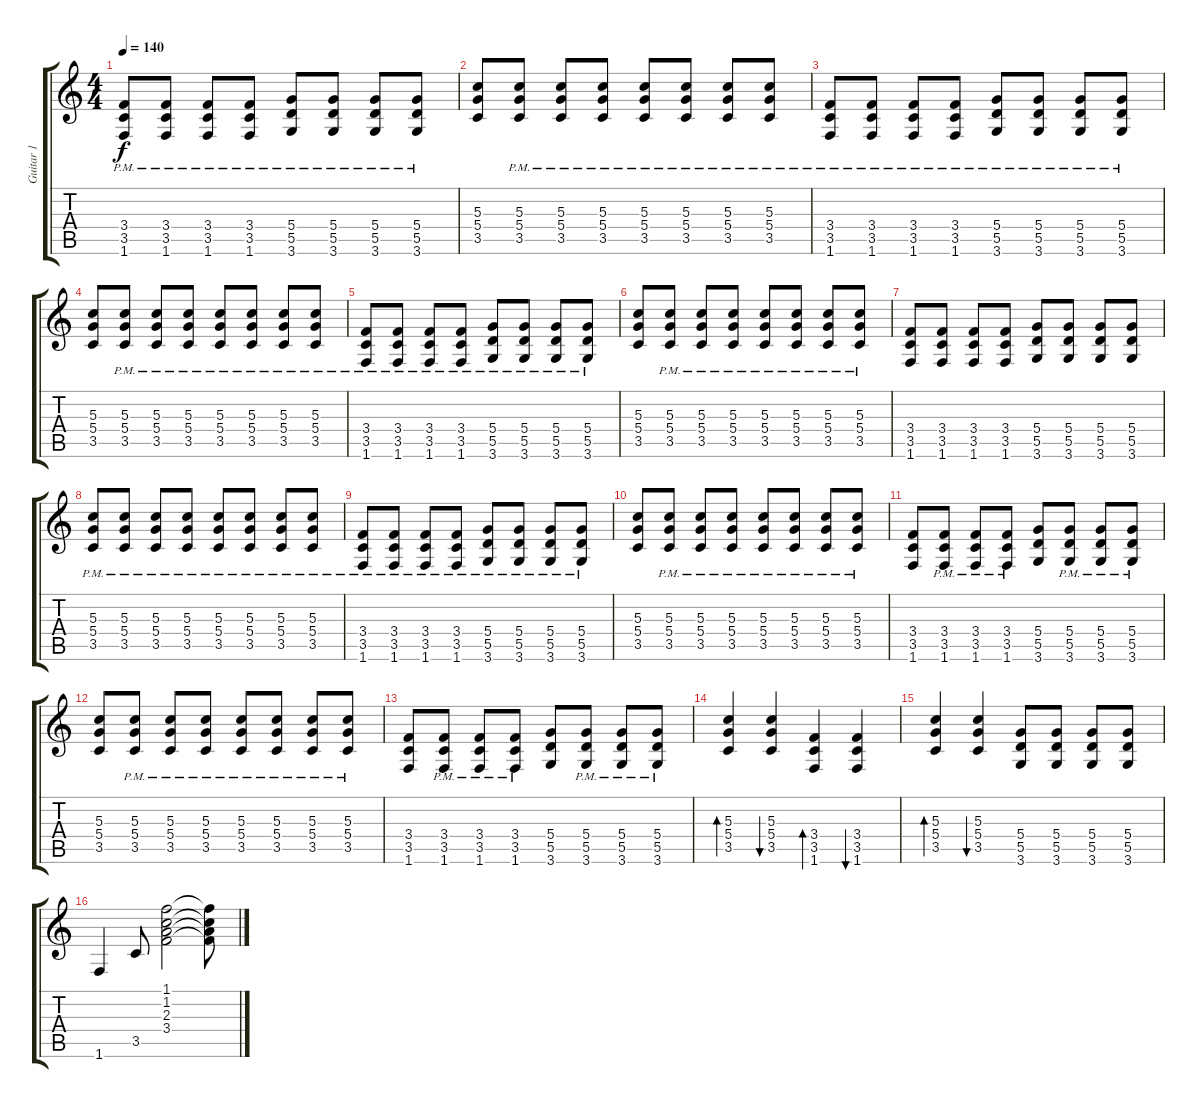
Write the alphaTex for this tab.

\track ("Guitar 1" "Guitar 1") {instrument distortionguitar}
\staff {score tabs}
\tuning (E4 B3 G3 D3 A2 E2) {hide}
\ts (4 4)
\tempo 140
\clef g2
\ks c
(3.4{pm} 3.5{pm} 1.6{pm}).8{dy f} (3.4{pm} 3.5{pm} 1.6{pm}).8 (3.4{pm} 3.5{pm} 1.6{pm}).8 (3.4{pm} 3.5{pm} 1.6{pm}).8 (5.4{pm} 5.5{pm} 3.6{pm}).8 (5.4{pm} 5.5{pm} 3.6{pm}).8 (5.4{pm} 5.5{pm} 3.6{pm}).8 (5.4{pm} 5.5{pm} 3.6{pm}).8 |
(5.3 5.4 3.5).8 (5.3{pm} 5.4{pm} 3.5{pm}).8 (5.3{pm} 5.4{pm} 3.5{pm}).8 (5.3{pm} 5.4{pm} 3.5{pm}).8 (5.3{pm} 5.4{pm} 3.5{pm}).8 (5.3{pm} 5.4{pm} 3.5{pm}).8 (5.3{pm} 5.4{pm} 3.5{pm}).8 (5.3{pm} 5.4{pm} 3.5{pm}).8 |
(3.4{pm} 3.5{pm} 1.6{pm}).8 (3.4{pm} 3.5{pm} 1.6{pm}).8 (3.4{pm} 3.5{pm} 1.6{pm}).8 (3.4{pm} 3.5{pm} 1.6{pm}).8 (5.4{pm} 5.5{pm} 3.6{pm}).8 (5.4{pm} 5.5{pm} 3.6{pm}).8 (5.4{pm} 5.5{pm} 3.6{pm}).8 (5.4{pm} 5.5{pm} 3.6{pm}).8 |
(5.3 5.4 3.5).8 (5.3{pm} 5.4{pm} 3.5{pm}).8 (5.3{pm} 5.4{pm} 3.5{pm}).8 (5.3{pm} 5.4{pm} 3.5{pm}).8 (5.3{pm} 5.4{pm} 3.5{pm}).8 (5.3{pm} 5.4{pm} 3.5{pm}).8 (5.3{pm} 5.4{pm} 3.5{pm}).8 (5.3{pm} 5.4{pm} 3.5{pm}).8 |
(3.4{pm} 3.5{pm} 1.6{pm}).8 (3.4{pm} 3.5{pm} 1.6{pm}).8 (3.4{pm} 3.5{pm} 1.6{pm}).8 (3.4{pm} 3.5{pm} 1.6{pm}).8 (5.4{pm} 5.5{pm} 3.6{pm}).8 (5.4{pm} 5.5{pm} 3.6{pm}).8 (5.4{pm} 5.5{pm} 3.6{pm}).8 (5.4{pm} 5.5{pm} 3.6{pm}).8 |
(5.3 5.4 3.5).8 (5.3{pm} 5.4{pm} 3.5{pm}).8 (5.3{pm} 5.4{pm} 3.5{pm}).8 (5.3{pm} 5.4{pm} 3.5{pm}).8 (5.3{pm} 5.4{pm} 3.5{pm}).8 (5.3{pm} 5.4{pm} 3.5{pm}).8 (5.3{pm} 5.4{pm} 3.5{pm}).8 (5.3{pm} 5.4{pm} 3.5{pm}).8 |
(3.4 3.5 1.6).8 (3.4 3.5 1.6).8 (3.4 3.5 1.6).8 (3.4 3.5 1.6).8 (5.4 5.5 3.6).8 (5.4 5.5 3.6).8 (5.4 5.5 3.6).8 (5.4 5.5 3.6).8 |
(5.3{pm} 5.4{pm} 3.5{pm}).8 (5.3{pm} 5.4{pm} 3.5{pm}).8 (5.3{pm} 5.4{pm} 3.5{pm}).8 (5.3{pm} 5.4{pm} 3.5{pm}).8 (5.3{pm} 5.4{pm} 3.5{pm}).8 (5.3{pm} 5.4{pm} 3.5{pm}).8 (5.3{pm} 5.4{pm} 3.5{pm}).8 (5.3{pm} 5.4{pm} 3.5{pm}).8 |
(3.4{pm} 3.5{pm} 1.6{pm}).8 (3.4{pm} 3.5{pm} 1.6{pm}).8 (3.4{pm} 3.5{pm} 1.6{pm}).8 (3.4{pm} 3.5{pm} 1.6{pm}).8 (5.4{pm} 5.5{pm} 3.6{pm}).8 (5.4{pm} 5.5{pm} 3.6{pm}).8 (5.4{pm} 5.5{pm} 3.6{pm}).8 (5.4{pm} 5.5{pm} 3.6{pm}).8 |
(5.3 5.4 3.5).8 (5.3{pm} 5.4{pm} 3.5{pm}).8 (5.3{pm} 5.4{pm} 3.5{pm}).8 (5.3{pm} 5.4{pm} 3.5{pm}).8 (5.3{pm} 5.4{pm} 3.5{pm}).8 (5.3{pm} 5.4{pm} 3.5{pm}).8 (5.3{pm} 5.4{pm} 3.5{pm}).8 (5.3{pm} 5.4{pm} 3.5{pm}).8 |
(3.4 3.5 1.6).8 (3.4{pm} 3.5{pm} 1.6{pm}).8 (3.4{pm} 3.5{pm} 1.6{pm}).8 (3.4{pm} 3.5{pm} 1.6{pm}).8 (5.4 5.5 3.6).8 (5.4{pm} 5.5{pm} 3.6{pm}).8 (5.4{pm} 5.5{pm} 3.6{pm}).8 (5.4{pm} 5.5{pm} 3.6{pm}).8 |
(5.3 5.4 3.5).8 (5.3{pm} 5.4{pm} 3.5{pm}).8 (5.3{pm} 5.4{pm} 3.5{pm}).8 (5.3{pm} 5.4{pm} 3.5{pm}).8 (5.3{pm} 5.4{pm} 3.5{pm}).8 (5.3{pm} 5.4{pm} 3.5{pm}).8 (5.3{pm} 5.4{pm} 3.5{pm}).8 (5.3{pm} 5.4{pm} 3.5{pm}).8 |
(3.4 3.5 1.6).8 (3.4{pm} 3.5{pm} 1.6{pm}).8 (3.4{pm} 3.5{pm} 1.6{pm}).8 (3.4{pm} 3.5{pm} 1.6{pm}).8 (5.4 5.5 3.6).8 (5.4{pm} 5.5{pm} 3.6{pm}).8 (5.4{pm} 5.5{pm} 3.6{pm}).8 (5.4{pm} 5.5{pm} 3.6{pm}).8 |
(5.3 5.4 3.5).4{bd 120} (5.3 5.4 3.5).4{bu 120} (3.4 3.5 1.6).4{bd 120} (3.4 3.5 1.6).4{bu 120} |
(5.3 5.4 3.5).4{bd 120} (5.3 5.4 3.5).4{bu 120} (5.4 5.5 3.6).8 (5.4 5.5 3.6).8 (5.4 5.5 3.6).8 (5.4 5.5 3.6).8 |
1.6.4{instrument overdrivenguitar} 3.5.8 (1.1 1.2 2.3 3.4).2 (1.1{t} 1.2{t} 2.3{t} 3.4{t}).8
